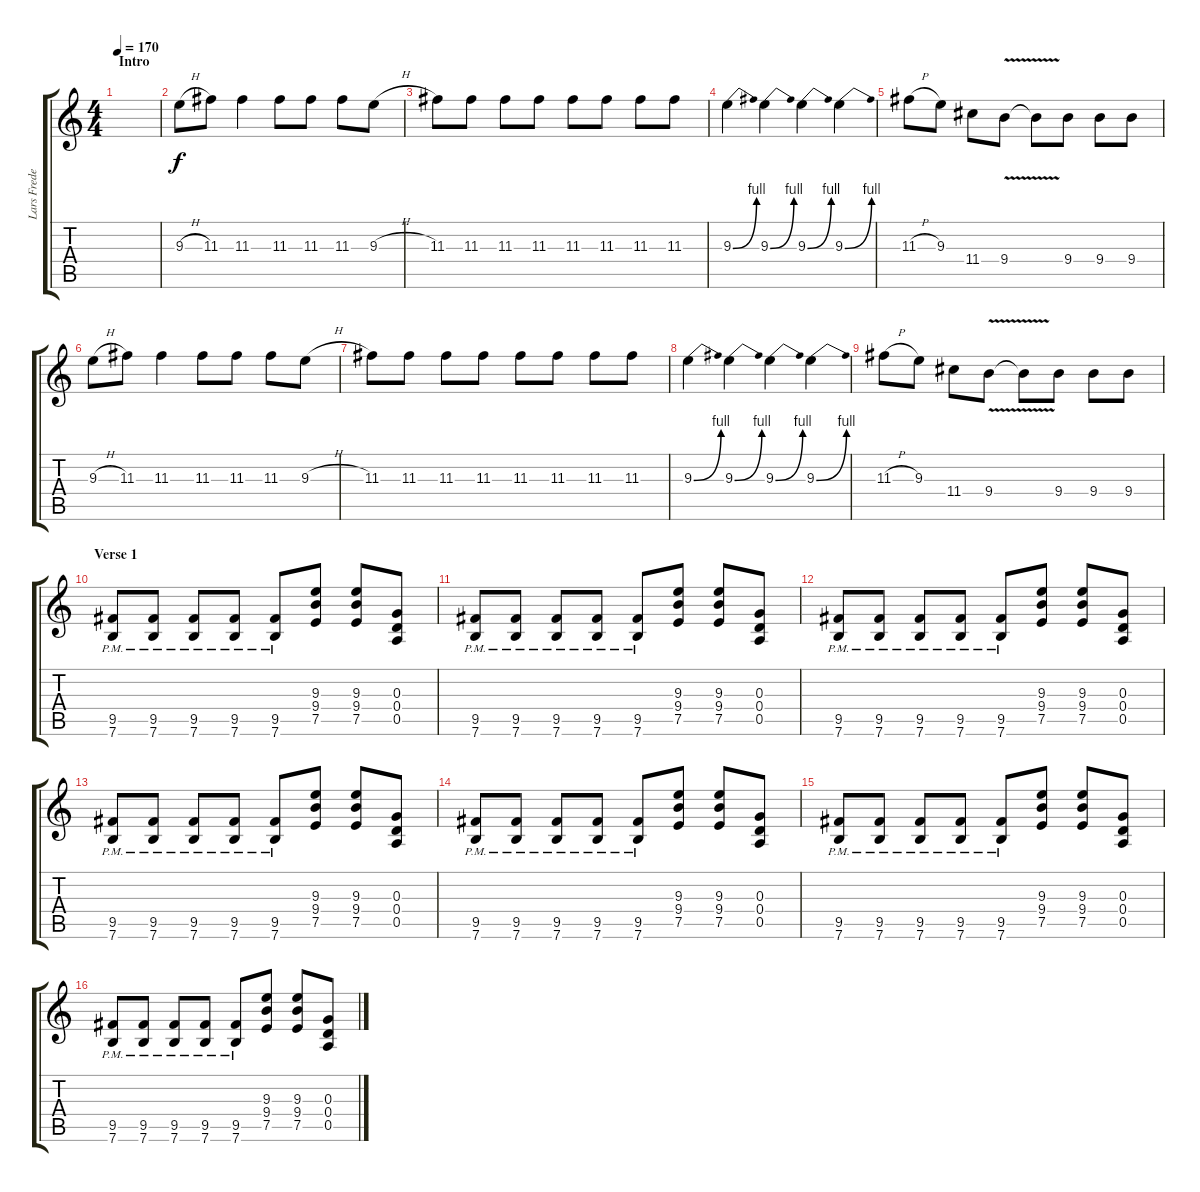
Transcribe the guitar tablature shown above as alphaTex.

\track ("Lars Frederiksen" "Lars Frede") {instrument distortionguitar}
\staff {score tabs}
\tuning (E4 B3 G3 D3 A2 E2) {hide}
\ts (4 4)
\section ("" "Intro")
\tempo 170
\clef g2
\ks c
|
9.3{h}.8 11.3.8 11.3.4 11.3.8 11.3.8 11.3.8 9.3{h}.8 |
11.3.8 11.3.8 11.3.8 11.3.8 11.3.8 11.3.8 11.3.8 11.3.8 |
9.3{be (bend 0 0 60 4)}.4 9.3{be (bend 0 0 60 4)}.4 9.3{be (bend 0 0 60 4)}.4 9.3{be (bend 0 0 60 4)}.4 |
11.3{h}.8 9.3.8 11.4.8 9.4{v}.8 9.4{t}.8 9.4.8 9.4.8 9.4.8 |
9.3{h}.8 11.3.8 11.3.4 11.3.8 11.3.8 11.3.8 9.3{h}.8 |
11.3.8 11.3.8 11.3.8 11.3.8 11.3.8 11.3.8 11.3.8 11.3.8 |
9.3{be (bend 0 0 60 4)}.4 9.3{be (bend 0 0 60 4)}.4 9.3{be (bend 0 0 60 4)}.4 9.3{be (bend 0 0 60 4)}.4 |
11.3{h}.8 9.3.8 11.4.8 9.4{v}.8 9.4{t}.8 9.4.8 9.4.8 9.4.8 |
\section ("" "Verse 1")
(9.5{pm} 7.6{pm}).8 (9.5{pm} 7.6{pm}).8 (9.5{pm} 7.6{pm}).8 (9.5{pm} 7.6{pm}).8 (9.5{pm} 7.6{pm}).8 (9.3 9.4 7.5).8 (9.3 9.4 7.5).8 (0.3 0.4 0.5).8 |
(9.5{pm} 7.6{pm}).8 (9.5{pm} 7.6{pm}).8 (9.5{pm} 7.6{pm}).8 (9.5{pm} 7.6{pm}).8 (9.5{pm} 7.6{pm}).8 (9.3 9.4 7.5).8 (9.3 9.4 7.5).8 (0.3 0.4 0.5).8 |
(9.5{pm} 7.6{pm}).8 (9.5{pm} 7.6{pm}).8 (9.5{pm} 7.6{pm}).8 (9.5{pm} 7.6{pm}).8 (9.5{pm} 7.6{pm}).8 (9.3 9.4 7.5).8 (9.3 9.4 7.5).8 (0.3 0.4 0.5).8 |
(9.5{pm} 7.6{pm}).8 (9.5{pm} 7.6{pm}).8 (9.5{pm} 7.6{pm}).8 (9.5{pm} 7.6{pm}).8 (9.5{pm} 7.6{pm}).8 (9.3 9.4 7.5).8 (9.3 9.4 7.5).8 (0.3 0.4 0.5).8 |
(9.5{pm} 7.6{pm}).8 (9.5{pm} 7.6{pm}).8 (9.5{pm} 7.6{pm}).8 (9.5{pm} 7.6{pm}).8 (9.5{pm} 7.6{pm}).8 (9.3 9.4 7.5).8 (9.3 9.4 7.5).8 (0.3 0.4 0.5).8 |
(9.5{pm} 7.6{pm}).8 (9.5{pm} 7.6{pm}).8 (9.5{pm} 7.6{pm}).8 (9.5{pm} 7.6{pm}).8 (9.5{pm} 7.6{pm}).8 (9.3 9.4 7.5).8 (9.3 9.4 7.5).8 (0.3 0.4 0.5).8 |
(9.5{pm} 7.6{pm}).8 (9.5{pm} 7.6{pm}).8 (9.5{pm} 7.6{pm}).8 (9.5{pm} 7.6{pm}).8 (9.5{pm} 7.6{pm}).8 (9.3 9.4 7.5).8 (9.3 9.4 7.5).8 (0.3 0.4 0.5).8
